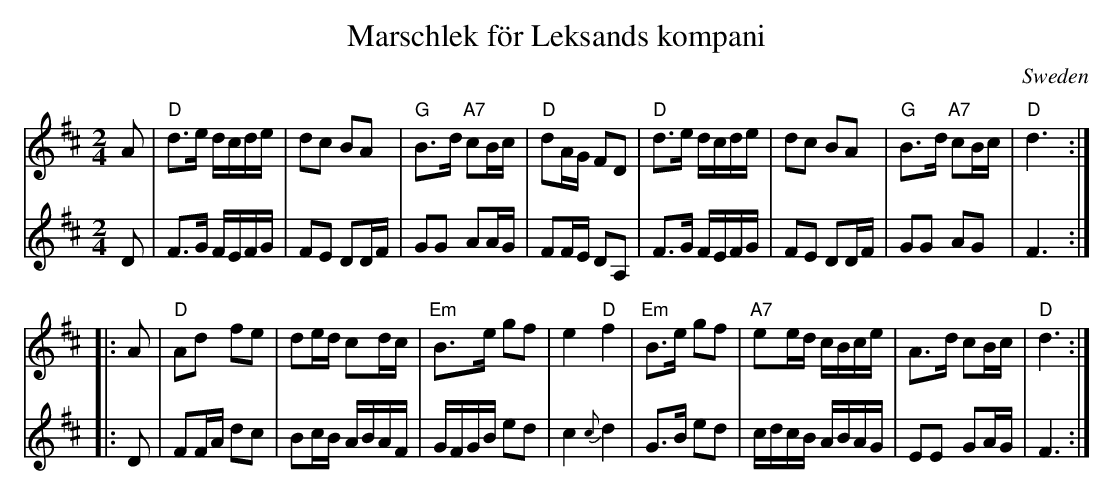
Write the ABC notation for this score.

X:1
T: Marschlek f\"or Leksands kompani
O: Sweden
M: 2/4
L: 1/16
K: D
V: 1
A2 \
| "D"d3e dcde | d2c2 B2A2 | "G"B3d "A7"c2Bc | "D"d2AG F2D2 \
| "D"d3e dcde | d2c2 B2A2 | "G"B3d "A7"c2Bc | "D"d6 :|
|: A2 \
| "D"A2d2 f2e2 | d2ed c2dc | "Em"B3e g2f2 | e4 "D"f4 \
| "Em"B3e g2f2 | "A7"e2ed cBce | A3d c2Bc | "D"d6 :|
V: 2
D2 \
|  F3G FEFG | F2E2 D2DF | G2G2 A2AG | F2FE D2A,2 \
|  F3G FEFG | F2E2 D2DF | G2G2 A2G2 | F6 :|
|: D2 \
| F2FA d2c2 | B2cB ABAF | GFGB e2d2 | c4 {c}d4 \
| G3B e2d2 | cdcB ABAG | E2E2 G2AG | F6 :|
